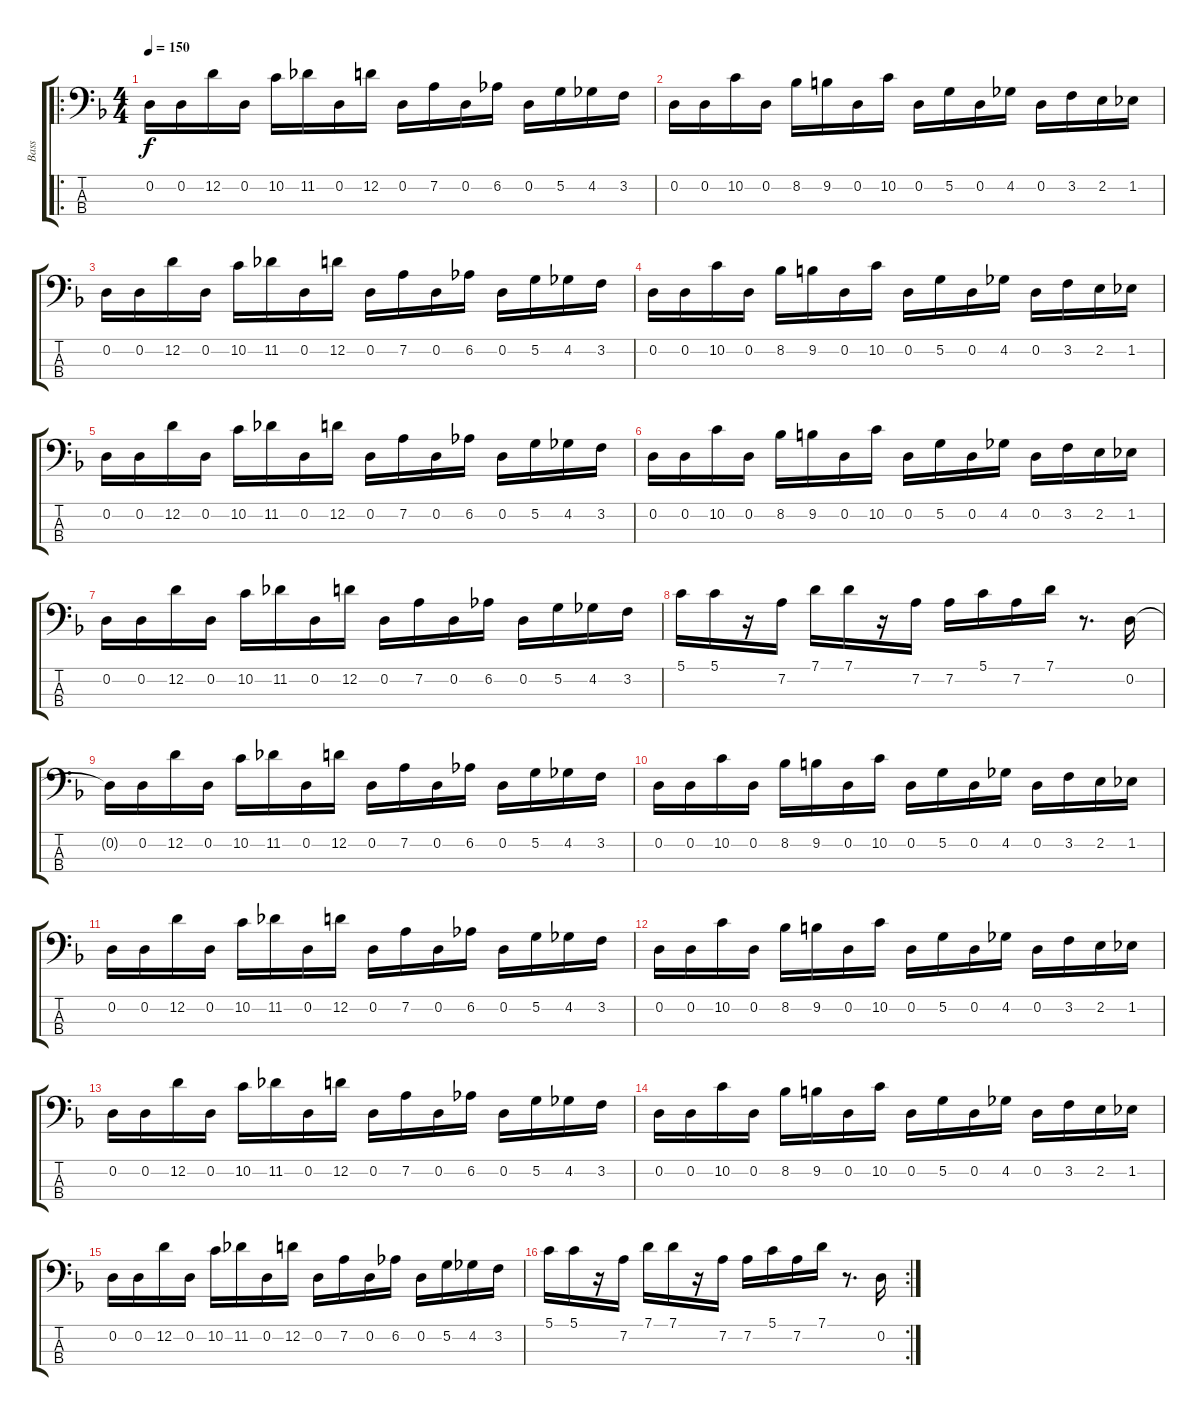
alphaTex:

\track ("Bass" "Bass") {instrument electricbasspick}
\staff {score tabs}
\tuning (G2 D2 A1 E1) {hide}
\ro
\ts (4 4)
\tempo 150
\clef f4
\ks dminor
0.2.16{dy f instrument electricbasspick} 0.2.16 12.2.16 0.2.16 10.2.16 11.2.16 0.2.16 12.2.16 0.2.16 7.2.16 0.2.16 6.2.16 0.2.16 5.2.16 4.2.16 3.2.16 |
0.2.16 0.2.16 10.2.16 0.2.16 8.2.16 9.2.16 0.2.16 10.2.16 0.2.16 5.2.16 0.2.16 4.2.16 0.2.16 3.2.16 2.2.16 1.2.16 |
0.2.16 0.2.16 12.2.16 0.2.16 10.2.16 11.2.16 0.2.16 12.2.16 0.2.16 7.2.16 0.2.16 6.2.16 0.2.16 5.2.16 4.2.16 3.2.16 |
0.2.16 0.2.16 10.2.16 0.2.16 8.2.16 9.2.16 0.2.16 10.2.16 0.2.16 5.2.16 0.2.16 4.2.16 0.2.16 3.2.16 2.2.16 1.2.16 |
0.2.16 0.2.16 12.2.16 0.2.16 10.2.16 11.2.16 0.2.16 12.2.16 0.2.16 7.2.16 0.2.16 6.2.16 0.2.16 5.2.16 4.2.16 3.2.16 |
0.2.16 0.2.16 10.2.16 0.2.16 8.2.16 9.2.16 0.2.16 10.2.16 0.2.16 5.2.16 0.2.16 4.2.16 0.2.16 3.2.16 2.2.16 1.2.16 |
0.2.16 0.2.16 12.2.16 0.2.16 10.2.16 11.2.16 0.2.16 12.2.16 0.2.16 7.2.16 0.2.16 6.2.16 0.2.16 5.2.16 4.2.16 3.2.16 |
5.1.16 5.1.16 r.16 7.2.16 7.1.16 7.1.16 r.16 7.2.16 7.2.16 5.1.16 7.2.16 7.1.16 r.8{d} 0.2.16 |
0.2{t}.16 0.2.16 12.2.16 0.2.16 10.2.16 11.2.16 0.2.16 12.2.16 0.2.16 7.2.16 0.2.16 6.2.16 0.2.16 5.2.16 4.2.16 3.2.16 |
0.2.16 0.2.16 10.2.16 0.2.16 8.2.16 9.2.16 0.2.16 10.2.16 0.2.16 5.2.16 0.2.16 4.2.16 0.2.16 3.2.16 2.2.16 1.2.16 |
0.2.16 0.2.16 12.2.16 0.2.16 10.2.16 11.2.16 0.2.16 12.2.16 0.2.16 7.2.16 0.2.16 6.2.16 0.2.16 5.2.16 4.2.16 3.2.16 |
0.2.16 0.2.16 10.2.16 0.2.16 8.2.16 9.2.16 0.2.16 10.2.16 0.2.16 5.2.16 0.2.16 4.2.16 0.2.16 3.2.16 2.2.16 1.2.16 |
0.2.16 0.2.16 12.2.16 0.2.16 10.2.16 11.2.16 0.2.16 12.2.16 0.2.16 7.2.16 0.2.16 6.2.16 0.2.16 5.2.16 4.2.16 3.2.16 |
0.2.16 0.2.16 10.2.16 0.2.16 8.2.16 9.2.16 0.2.16 10.2.16 0.2.16 5.2.16 0.2.16 4.2.16 0.2.16 3.2.16 2.2.16 1.2.16 |
0.2.16 0.2.16 12.2.16 0.2.16 10.2.16 11.2.16 0.2.16 12.2.16 0.2.16 7.2.16 0.2.16 6.2.16 0.2.16 5.2.16 4.2.16 3.2.16 |
\rc 2
5.1.16 5.1.16 r.16 7.2.16 7.1.16 7.1.16 r.16 7.2.16 7.2.16 5.1.16 7.2.16 7.1.16 r.8{d} 0.2.16
